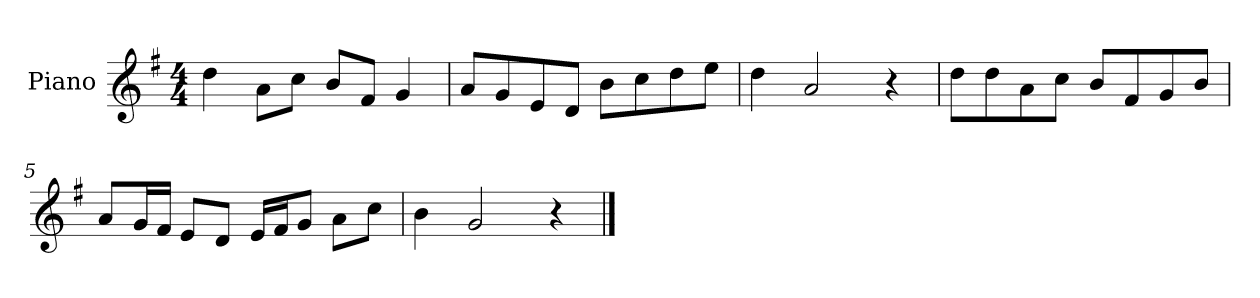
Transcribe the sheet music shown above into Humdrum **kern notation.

**kern
*part1
*staff1
*I"Piano
*I'P-no
*clefG2
*k[f#]
*M4/4
*MM90
=1
4dd\
8a\L
8cc\J
8b/L
8f#/J
4g/
=2
8a/L
8g/
8e/
8d/J
8b\L
8cc\
8dd\
8ee\J
=3
4dd\
2a/
4r
=4
8dd\L
8dd\
8a\
8cc\J
8b/L
8f#/
8g/
8b/J
=5
8a/L
16g/L
16f#/JJ
8e/L
8d/J
16e/LL
16f#/J
8g/J
8a\L
8cc\J
=6
4b\
2g/
4r
==
*-
